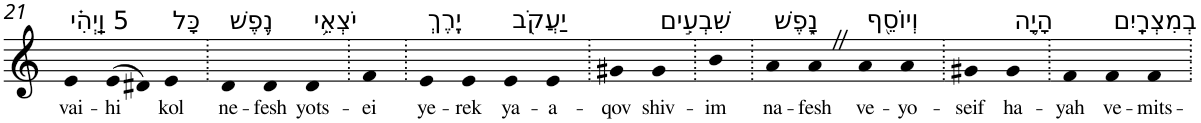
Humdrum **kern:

**kern	**text
*part1	*part1
*staff1	*staff1
*I"Piano	*
*I'Pno	*
!!LO:PB:g=z
*clefG2	*
*k[]	*
=21	=21
!LO:TX:a:t=5 וַֽיְהִ֗י	!
!	!LO:LY:b
4e	vai-
!	!LO:LY:b
(>8e	-hi
8d#X)	.
!LO:TX:a:t=כָּל	!
!	!LO:LY:b
4e	kol
=22.	=22.
!LO:TX:a:t=נֶ֛פֶשׁ	!
!	!LO:LY:b
4d	ne-
!	!LO:LY:b
4d	-fesh
!LO:TX:a:t=יֹצְאֵ֥י	!
!	!LO:LY:b
4d	yots-
=23.	=23.
!	!LO:LY:b
4f	-ei
=24.	=24.
!LO:TX:a:t=יֶֽרֶךְ	!
!	!LO:LY:b
4e	ye-
!	!LO:LY:b
4e	-rek
!LO:TX:a:t=יַעֲקֹ֖ב	!
!	!LO:LY:b
4e	ya-
!	!LO:LY:b
4e	-a-
=25.	=25.
!	!LO:LY:b
4g#X	-qov
!LO:TX:a:t=שִׁבְעִ֣ים	!
!	!LO:LY:b
4g#	shiv-
=26.	=26.
!	!LO:LY:b
4b	-im
=27.	=27.
!LO:TX:a:t=נָ֑פֶשׁ	!
!	!LO:LY:b
4a	na-
!	!LO:LY:b
4aZ	-fesh
!LO:TX:a:t=וְיוֹסֵ֖ף	!
!	!LO:LY:b
4a	ve-
!	!LO:LY:b
4a	-yo-
=28.	=28.
!	!LO:LY:b
4g#X	-seif
!LO:TX:a:t=הָיָ֥ה	!
!	!LO:LY:b
4g#	ha-
=29.	=29.
!	!LO:LY:b
4f	-yah
!LO:TX:a:t=בְמִצְרָֽיִם	!
!	!LO:LY:b
4f	ve-
!	!LO:LY:b
4f	-mits-
=.	=.
*-	*-
